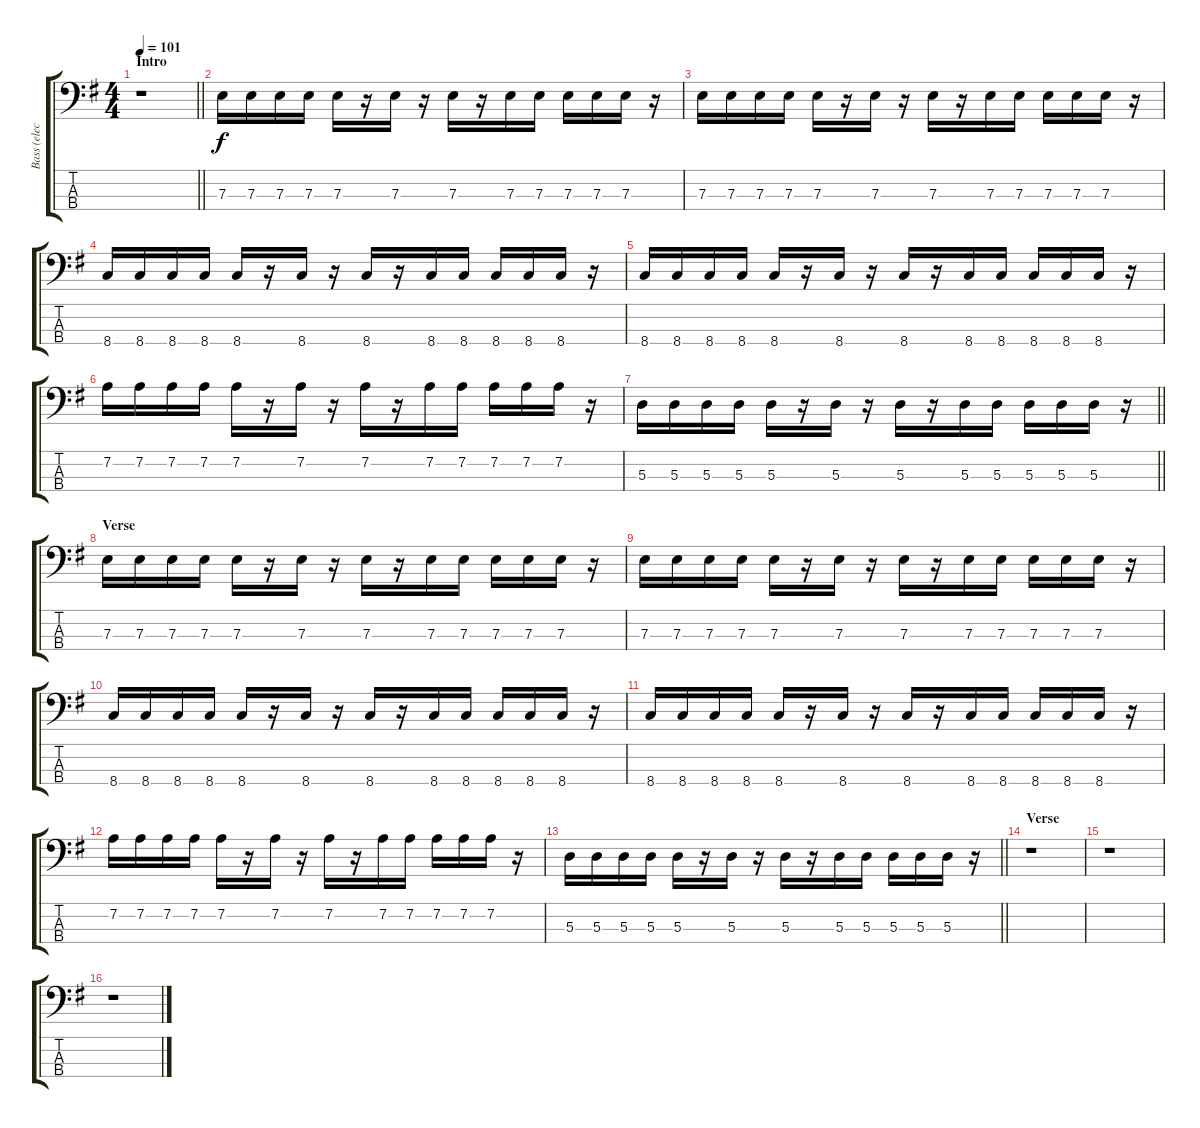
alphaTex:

\track ("Bass (elec.)" "Bass (elec") {instrument electricbassfinger}
\staff {score tabs}
\tuning (G2 D2 A1 E1) {hide}
\ts (4 4)
\section ("" "Intro")
\tempo 101
\clef f4
\barLineRight lightlight
\ks eminor
r.1{dy f instrument electricbassfinger} |
\section ("" "")
7.3.16 7.3.16 7.3.16 7.3.16 7.3.16 r.16 7.3.16 r.16 7.3.16 r.16 7.3.16 7.3.16 7.3.16 7.3.16 7.3.16 r.16 |
7.3.16 7.3.16 7.3.16 7.3.16 7.3.16 r.16 7.3.16 r.16 7.3.16 r.16 7.3.16 7.3.16 7.3.16 7.3.16 7.3.16 r.16 |
8.4.16 8.4.16 8.4.16 8.4.16 8.4.16 r.16 8.4.16 r.16 8.4.16 r.16 8.4.16 8.4.16 8.4.16 8.4.16 8.4.16 r.16 |
8.4.16 8.4.16 8.4.16 8.4.16 8.4.16 r.16 8.4.16 r.16 8.4.16 r.16 8.4.16 8.4.16 8.4.16 8.4.16 8.4.16 r.16 |
7.2.16 7.2.16 7.2.16 7.2.16 7.2.16 r.16 7.2.16 r.16 7.2.16 r.16 7.2.16 7.2.16 7.2.16 7.2.16 7.2.16 r.16 |
\barLineRight lightlight
5.3.16 5.3.16 5.3.16 5.3.16 5.3.16 r.16 5.3.16 r.16 5.3.16 r.16 5.3.16 5.3.16 5.3.16 5.3.16 5.3.16 r.16 |
\section ("" "Verse")
7.3.16 7.3.16 7.3.16 7.3.16 7.3.16 r.16 7.3.16 r.16 7.3.16 r.16 7.3.16 7.3.16 7.3.16 7.3.16 7.3.16 r.16 |
7.3.16 7.3.16 7.3.16 7.3.16 7.3.16 r.16 7.3.16 r.16 7.3.16 r.16 7.3.16 7.3.16 7.3.16 7.3.16 7.3.16 r.16 |
8.4.16 8.4.16 8.4.16 8.4.16 8.4.16 r.16 8.4.16 r.16 8.4.16 r.16 8.4.16 8.4.16 8.4.16 8.4.16 8.4.16 r.16 |
8.4.16 8.4.16 8.4.16 8.4.16 8.4.16 r.16 8.4.16 r.16 8.4.16 r.16 8.4.16 8.4.16 8.4.16 8.4.16 8.4.16 r.16 |
7.2.16 7.2.16 7.2.16 7.2.16 7.2.16 r.16 7.2.16 r.16 7.2.16 r.16 7.2.16 7.2.16 7.2.16 7.2.16 7.2.16 r.16 |
\barLineRight lightlight
5.3.16 5.3.16 5.3.16 5.3.16 5.3.16 r.16 5.3.16 r.16 5.3.16 r.16 5.3.16 5.3.16 5.3.16 5.3.16 5.3.16 r.16 |
\section ("" "Verse")
r.1 |
r.1 |
r.1
